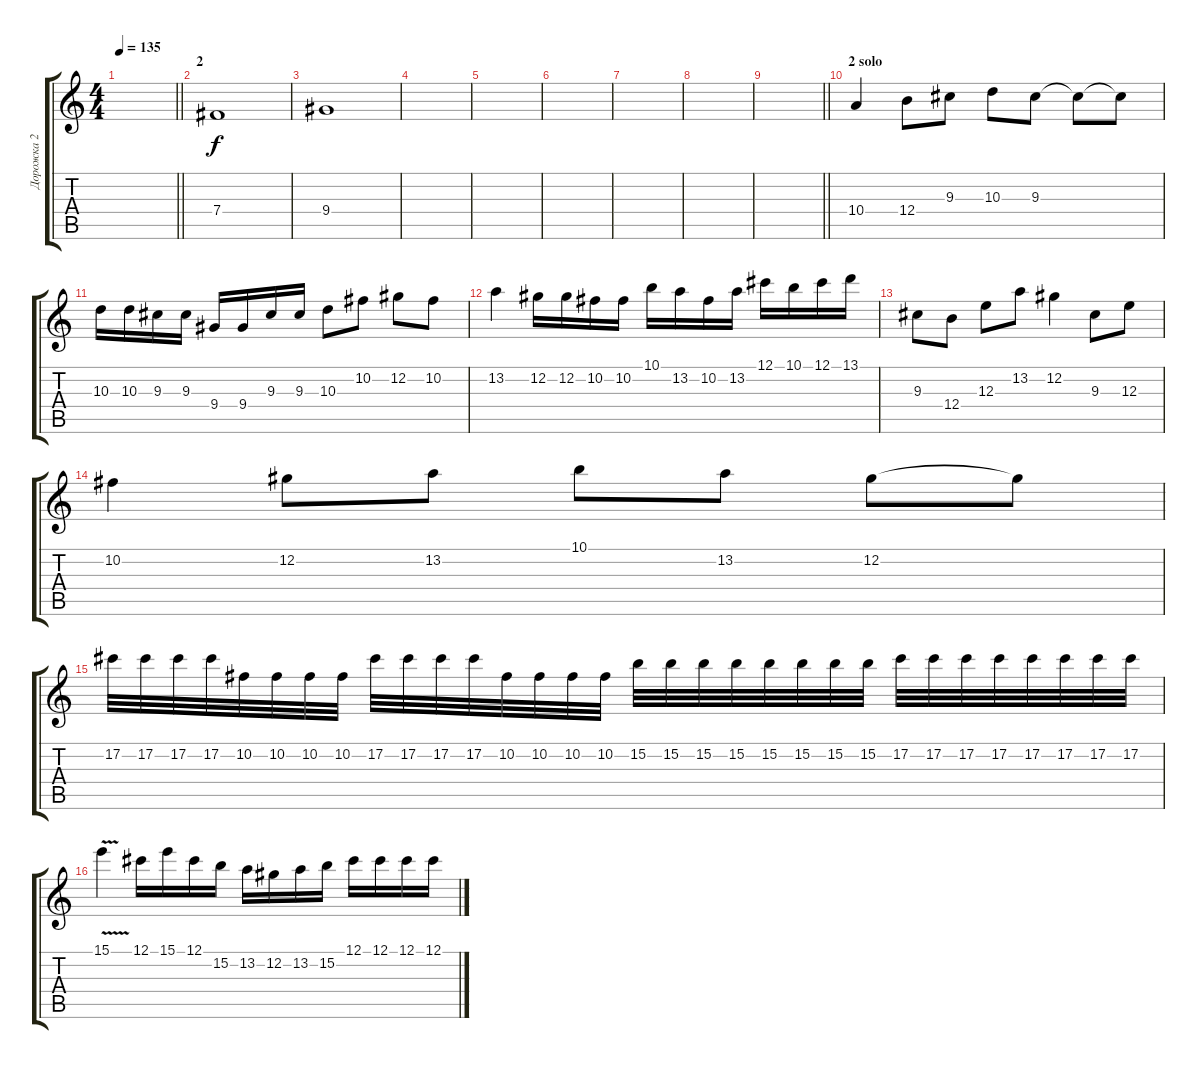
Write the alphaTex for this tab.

\track ("Дорожка 2" "Дорожка 2") {instrument distortionguitar}
\staff {score tabs}
\tuning (Db4 Ab3 E3 B2 Gb2 B1) {hide}
\ts (4 4)
\tempo 135
\clef g2
\barLineRight lightlight
\ks c
|
\section ("" "2")
7.4.1 |
9.4.1 |
|
|
|
|
|
\barLineRight lightlight
|
\section ("" "2 solo")
10.4.4 12.4.8 9.3.8 10.3.8 9.3.8 9.3{t}.8 9.3{t}.8 |
10.3.16 10.3.16 9.3.16 9.3.16 9.4.16 9.4.16 9.3.16 9.3.16 10.3.8 10.2.8 12.2.8 10.2.8 |
13.2.4 12.2.16 12.2.16 10.2.16 10.2.16 10.1.16 13.2.16 10.2.16 13.2.16 12.1.16 10.1.16 12.1.16 13.1.16 |
9.3.8 12.4.8 12.3.8 13.2.8 12.2.4 9.3.8 12.3.8 |
10.2.4 12.2.8 13.2.8 10.1.8 13.2.8 12.2.8 12.2{t}.8 |
17.2.32 17.2.32 17.2.32 17.2.32 10.2.32 10.2.32 10.2.32 10.2.32 17.2.32 17.2.32 17.2.32 17.2.32 10.2.32 10.2.32 10.2.32 10.2.32 15.2.32 15.2.32 15.2.32 15.2.32 15.2.32 15.2.32 15.2.32 15.2.32 17.2.32 17.2.32 17.2.32 17.2.32 17.2.32 17.2.32 17.2.32 17.2.32 |
15.1{v}.4 12.1.16 15.1.16 12.1.16 15.2.16 13.2.16 12.2.16 13.2.16 15.2.16 12.1.16 12.1.16 12.1.16 12.1.16
